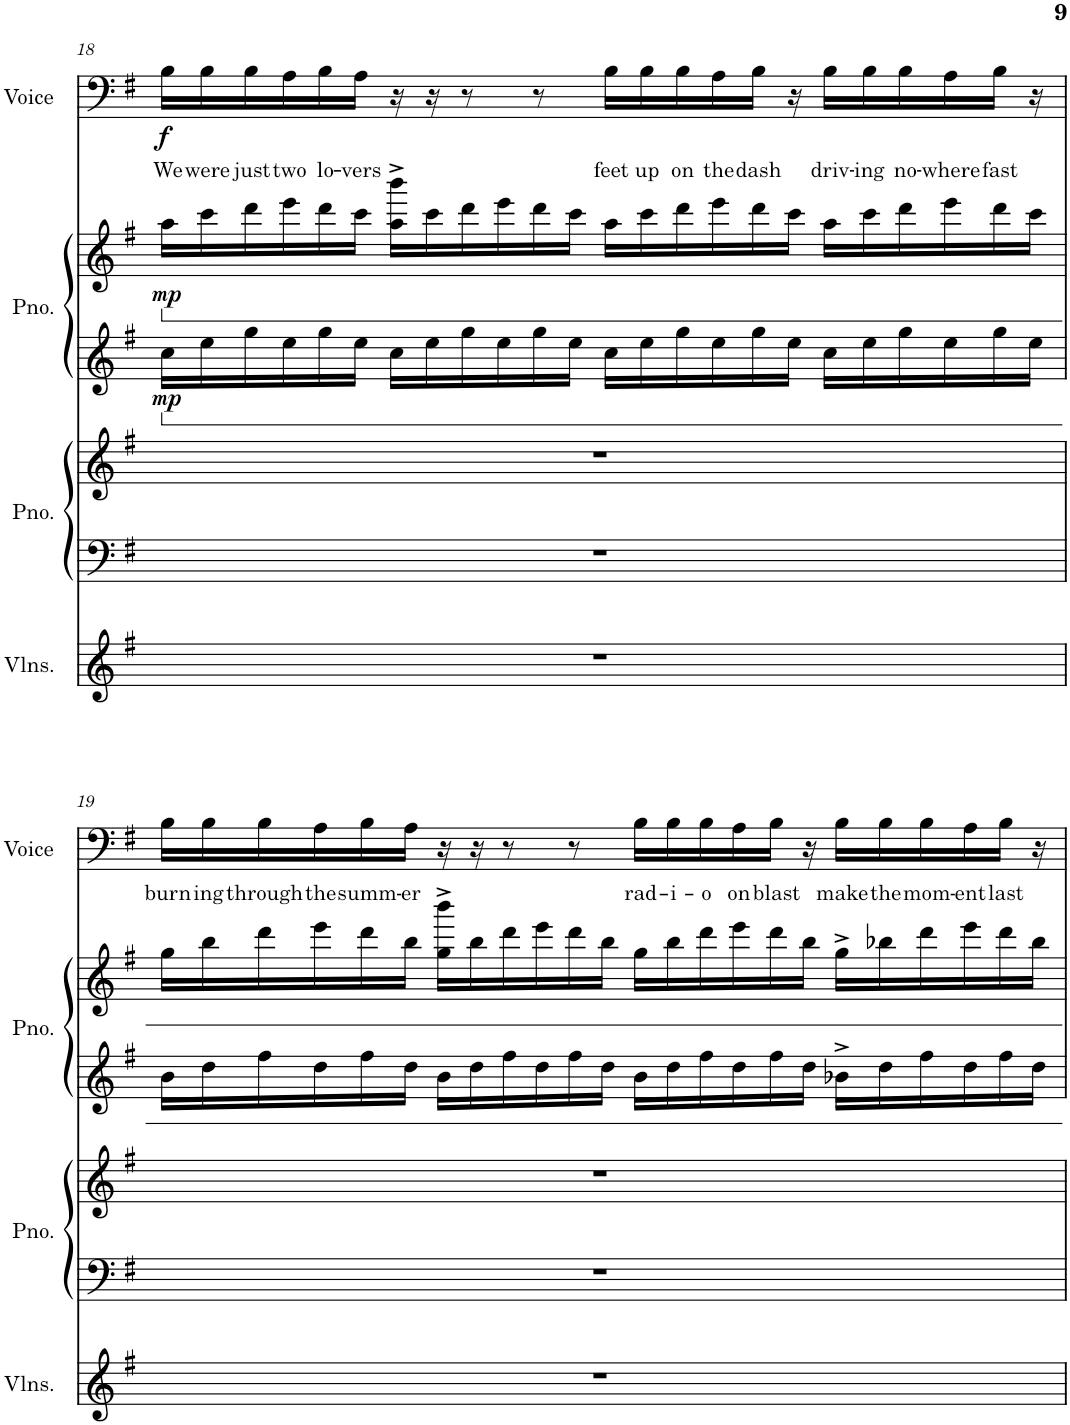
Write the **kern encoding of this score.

**kern	**kern	**kern	**kern	**kern	**dynam	**kern	**text	**dynam
*part4	*part3	*part3	*part2	*part2	*part2	*part1	*part1	*part1
*staff6	*staff5	*staff4	*staff3	*staff2	*staff2/3	*staff1	*staff1	*staff1
*I"Violins	*I"Piano	*	*I"Piano	*	*	*I"Voice	*	*
*I'Vlns.	*I'Pno.	*	*I'Pno.	*	*	*I'Voice	*	*
!!LO:PB:g=z
*clefG2	*clefF4	*clefG2	*clefG2	*clefG2	*	*clefF4	*	*
*k[f#]	*k[f#]	*k[f#]	*k[f#]	*k[f#]	*	*k[f#]	*	*
*M12/8	*M12/8	*M12/8	*M12/8	*M12/8	*	*M12/8	*	*
=18	=18	=18	=18	=18	=18	=18	=18	=18
!	!	!	!	!	!LO:DY:b=2	!	!LO:LY:b	!
!	!	!	!	!	!LO:DY:n=1:b	!	!	!LO:DY:b
1.r	1.r	1.r	16cc\LL	16aa\LL	mp mp	16B\LL	We	f
!	!	!	!	!	!	!	!LO:LY:b	!
.	.	.	16ee\	16ccc\	.	16B\	were	.
!	!	!	!	!	!	!	!LO:LY:b	!
.	.	.	16gg\	16ddd\	.	16B\	just	.
!	!	!	!	!	!	!	!LO:LY:b	!
.	.	.	16ee\	16eee\	.	16A\	two	.
!	!	!	!	!	!	!	!LO:LY:b	!
.	.	.	16gg\	16ddd\	.	16B\	lo-	.
!	!	!	!	!	!	!	!LO:LY:b	!
.	.	.	16ee\JJ	16ccc\JJ	.	16A\JJ	-vers	.
.	.	.	16cc\LL	16aa\^ 16bbb\^LL	.	16r	.	.
.	.	.	16ee\	16ccc\	.	16r	.	.
.	.	.	16gg\	16ddd\	.	8r	.	.
.	.	.	16ee\	16eee\	.	.	.	.
.	.	.	16gg\	16ddd\	.	8r	.	.
.	.	.	16ee\JJ	16ccc\JJ	.	.	.	.
!	!	!	!	!	!	!	!LO:LY:b	!
.	.	.	16cc\LL	16aa\LL	.	16B\LL	feet	.
!	!	!	!	!	!	!	!LO:LY:b	!
.	.	.	16ee\	16ccc\	.	16B\	up	.
!	!	!	!	!	!	!	!LO:LY:b	!
.	.	.	16gg\	16ddd\	.	16B\	on	.
!	!	!	!	!	!	!	!LO:LY:b	!
.	.	.	16ee\	16eee\	.	16A\	the	.
!	!	!	!	!	!	!	!LO:LY:b	!
.	.	.	16gg\	16ddd\	.	16B\JJ	dash	.
.	.	.	16ee\JJ	16ccc\JJ	.	16r	.	.
!	!	!	!	!	!	!	!LO:LY:b	!
.	.	.	16cc\LL	16aa\LL	.	16B\LL	driv-	.
!	!	!	!	!	!	!	!LO:LY:b	!
.	.	.	16ee\	16ccc\	.	16B\	-ing	.
!	!	!	!	!	!	!	!LO:LY:b	!
.	.	.	16gg\	16ddd\	.	16B\	no-	.
!	!	!	!	!	!	!	!LO:LY:b	!
.	.	.	16ee\	16eee\	.	16A\	-where	.
!	!	!	!	!	!	!	!LO:LY:b	!
.	.	.	16gg\	16ddd\	.	16B\JJ	fast	.
.	.	.	16ee\JJ	16ccc\JJ	.	16r	.	.
!!LO:LB:g=z
=19	=19	=19	=19	=19	=19	=19	=19	=19
!	!	!	!	!	!	!	!LO:LY:b	!
1.r	1.r	1.r	16b\LL	16gg\LL	.	16B\LL	burn	.
!	!	!	!	!	!	!	!LO:LY:b	!
.	.	.	16dd\	16bb\	.	16B\	ing	.
!	!	!	!	!	!	!	!LO:LY:b	!
.	.	.	16ff#\	16ddd\	.	16B\	through	.
!	!	!	!	!	!	!	!LO:LY:b	!
.	.	.	16dd\	16eee\	.	16A\	the	.
!	!	!	!	!	!	!	!LO:LY:b	!
.	.	.	16ff#\	16ddd\	.	16B\	summ-	.
!	!	!	!	!	!	!	!LO:LY:b	!
.	.	.	16dd\JJ	16bb\JJ	.	16A\JJ	-er	.
.	.	.	16b\LL	16gg\^ 16bbb\^LL	.	16r	.	.
.	.	.	16dd\	16bb\	.	16r	.	.
.	.	.	16ff#\	16ddd\	.	8r	.	.
.	.	.	16dd\	16eee\	.	.	.	.
.	.	.	16ff#\	16ddd\	.	8r	.	.
.	.	.	16dd\JJ	16bb\JJ	.	.	.	.
!	!	!	!	!	!	!	!LO:LY:b	!
.	.	.	16b\LL	16gg\LL	.	16B\LL	rad-	.
!	!	!	!	!	!	!	!LO:LY:b	!
.	.	.	16dd\	16bb\	.	16B\	-i-	.
!	!	!	!	!	!	!	!LO:LY:b	!
.	.	.	16ff#\	16ddd\	.	16B\	-o	.
!	!	!	!	!	!	!	!LO:LY:b	!
.	.	.	16dd\	16eee\	.	16A\	on	.
!	!	!	!	!	!	!	!LO:LY:b	!
.	.	.	16ff#\	16ddd\	.	16B\JJ	blast	.
.	.	.	16dd\JJ	16bb\JJ	.	16r	.	.
!	!	!	!	!	!	!	!LO:LY:b	!
.	.	.	16b-X^\LL	16gg^\LL	.	16B\LL	make	.
!	!	!	!	!	!	!	!LO:LY:b	!
.	.	.	16dd\	16bb-X\	.	16B\	the	.
!	!	!	!	!	!	!	!LO:LY:b	!
.	.	.	16ff#\	16ddd\	.	16B\	mom-	.
!	!	!	!	!	!	!	!LO:LY:b	!
.	.	.	16dd\	16eee\	.	16A\	-ent	.
!	!	!	!	!	!	!	!LO:LY:b	!
.	.	.	16ff#\	16ddd\	.	16B\JJ	last	.
.	.	.	16dd\JJ	16bb-\JJ	.	16r	.	.
=	=	=	=	=	=	=	=	=
*-	*-	*-	*-	*-	*-	*-	*-	*-
